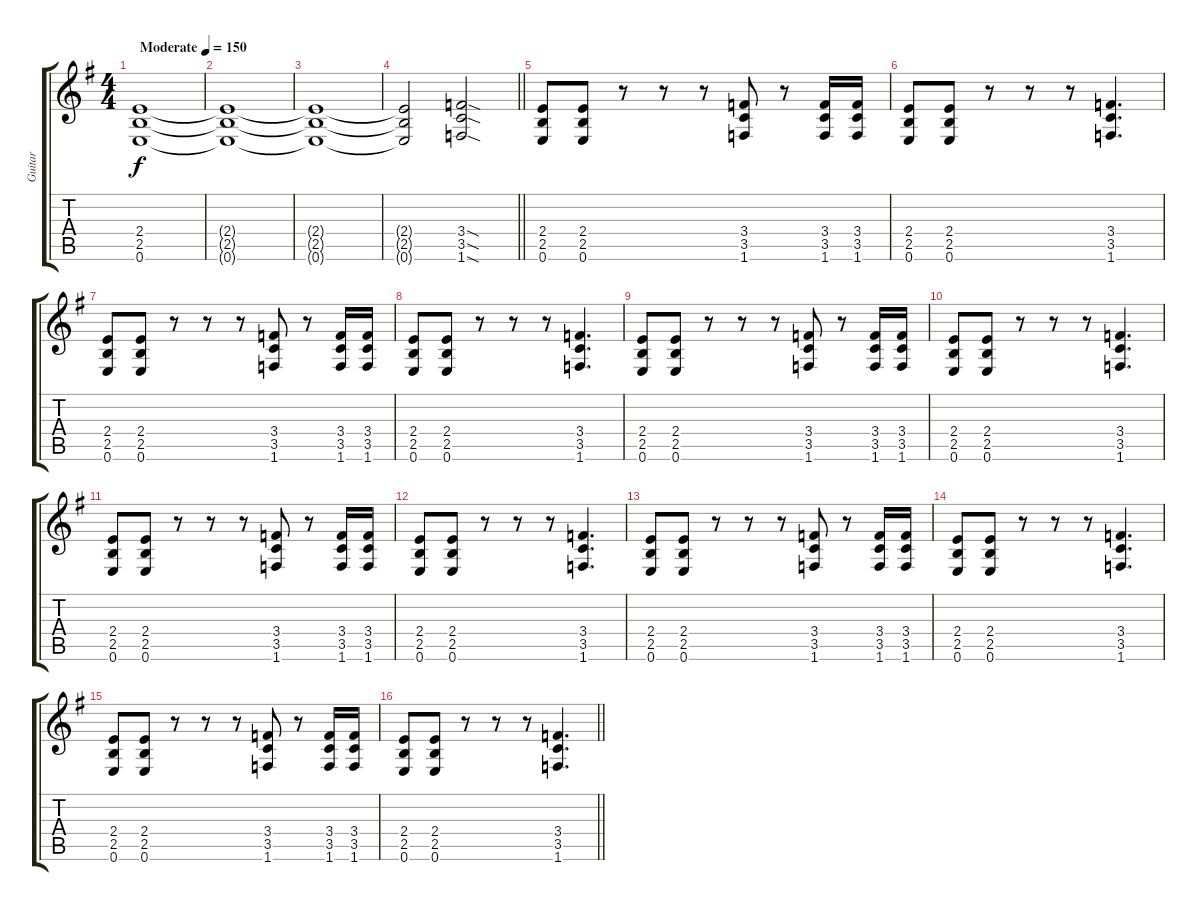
\track ("Guitar" "Guitar") {instrument distortionguitar}
\staff {score tabs}
\tuning (E4 B3 G3 D3 A2 E2) {hide}
\ts (4 4)
\section ("" "")
\tempo (150 "Moderate")
\clef g2
\ks eminor
(2.4 2.5 0.6).1{dy f instrument distortionguitar} |
(2.4{t} 2.5{t} 0.6{t}).1 |
(2.4{t} 2.5{t} 0.6{t}).1 |
\barLineRight lightlight
(2.4{t} 2.5{t} 0.6{t}).2 (3.4{sod} 3.5{sod} 1.6{sod}).2 |
\section ("" "")
(2.4 2.5 0.6).8 (2.4 2.5 0.6).8 r.8 r.8 r.8 (3.4 3.5 1.6).8 r.8 (3.4 3.5 1.6).16 (3.4 3.5 1.6).16 |
(2.4 2.5 0.6).8 (2.4 2.5 0.6).8 r.8 r.8 r.8 (3.4 3.5 1.6).4{d} |
(2.4 2.5 0.6).8 (2.4 2.5 0.6).8 r.8 r.8 r.8 (3.4 3.5 1.6).8 r.8 (3.4 3.5 1.6).16 (3.4 3.5 1.6).16 |
(2.4 2.5 0.6).8 (2.4 2.5 0.6).8 r.8 r.8 r.8 (3.4 3.5 1.6).4{d} |
(2.4 2.5 0.6).8 (2.4 2.5 0.6).8 r.8 r.8 r.8 (3.4 3.5 1.6).8 r.8 (3.4 3.5 1.6).16 (3.4 3.5 1.6).16 |
(2.4 2.5 0.6).8 (2.4 2.5 0.6).8 r.8 r.8 r.8 (3.4 3.5 1.6).4{d} |
(2.4 2.5 0.6).8 (2.4 2.5 0.6).8 r.8 r.8 r.8 (3.4 3.5 1.6).8 r.8 (3.4 3.5 1.6).16 (3.4 3.5 1.6).16 |
(2.4 2.5 0.6).8 (2.4 2.5 0.6).8 r.8 r.8 r.8 (3.4 3.5 1.6).4{d} |
(2.4 2.5 0.6).8 (2.4 2.5 0.6).8 r.8 r.8 r.8 (3.4 3.5 1.6).8 r.8 (3.4 3.5 1.6).16 (3.4 3.5 1.6).16 |
(2.4 2.5 0.6).8 (2.4 2.5 0.6).8 r.8 r.8 r.8 (3.4 3.5 1.6).4{d} |
(2.4 2.5 0.6).8 (2.4 2.5 0.6).8 r.8 r.8 r.8 (3.4 3.5 1.6).8 r.8 (3.4 3.5 1.6).16 (3.4 3.5 1.6).16 |
\barLineRight lightlight
(2.4 2.5 0.6).8 (2.4 2.5 0.6).8 r.8 r.8 r.8 (3.4 3.5 1.6).4{d}
